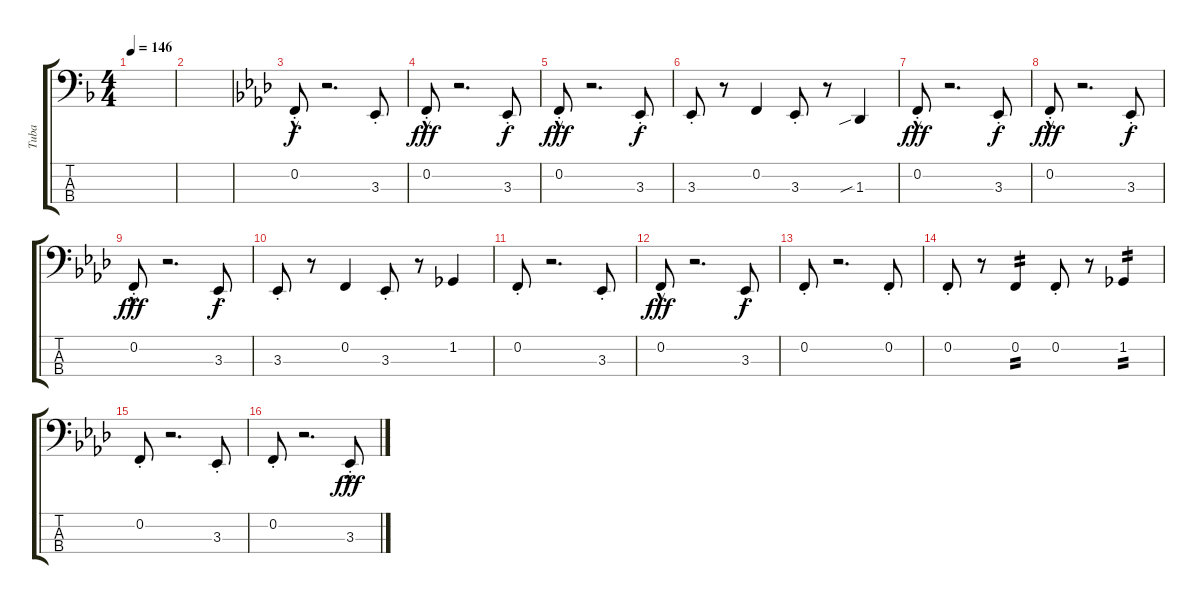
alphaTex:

\track ("Tuba" "Tuba") {instrument tuba}
\staff {score tabs}
\tuning (A2 F2 C2 G1) {hide}
\ts (4 4)
\tempo 146
\clef f4
\ks dminor
|
|
\ks fminor
0.2{hac st}.8 r.2{d} 3.3{st}.8{dy f} |
0.2{hac st}.8{dy fff} r.2{d} 3.3{st}.8{dy f} |
0.2{hac st}.8{dy fff} r.2{d} 3.3{st}.8{dy f} |
3.3{st}.8 r.8 0.2.4 3.3{st}.8 r.8 1.3{sib}.4 |
0.2{hac st}.8{dy fff} r.2{d} 3.3{st}.8{dy f} |
0.2{hac st}.8{dy fff} r.2{d} 3.3{st}.8{dy f} |
0.2{hac st}.8{dy fff} r.2{d} 3.3{st}.8{dy f} |
3.3{st}.8 r.8 0.2.4 3.3{st}.8 r.8 1.2.4 |
0.2{st}.8 r.2{d} 3.3{st}.8 |
0.2{hac}.8{dy fff} r.2{d} 3.3{st}.8{dy f} |
0.2{st}.8 r.2{d} 0.2{st}.8 |
0.2{st}.8 r.8 0.2.4{tp 2} 0.2{st}.8 r.8 1.2.4{tp 2} |
0.2{st}.8 r.2{d} 3.3{st}.8 |
0.2{st}.8 r.2{d} 3.3{hac st}.8{dy fff}
